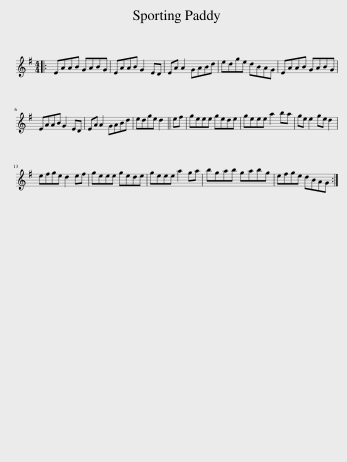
X:1
L:1/8
M:4/4
I:linebreak $
K:G
V:1 treble
V:1
|: EAAB GABG | EAAB G2 ED | EA A2 GABd | edge dBAG | EAAB GABG |$ %5
 EAAB G2 ED | EA A2 GABd | edge d2 || ef | geee gede | %10
 geee a2 ba | ge e2 ge d2 |$ efge d2 ef | geee gede | geee a2 ga | %15
 bgab gabg | efge dBAG :| %17
